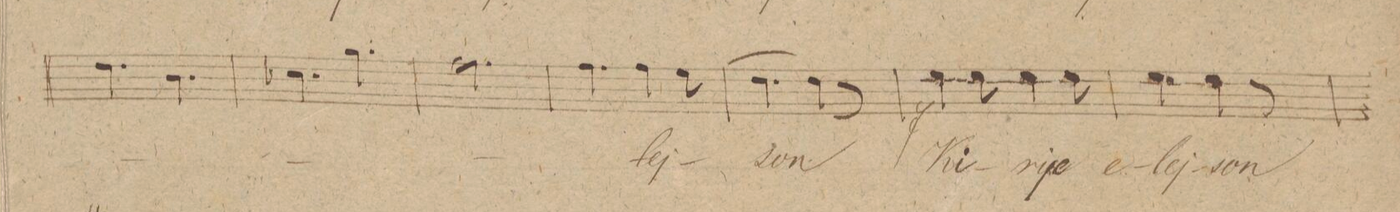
**kern	**text	**dynam
*I"Tenore	*	*
*clefC4	*	*
*k[]	*	*
*M6/8	*	*
4.c\	.	.
4.A\	.	.
=41	=41	=41
4.B-X\	.	.
4.f\	.	.
=42	=42	=42
2.e\	.	.
=43	=43	=43
4.e\	.	.
4e\	lej-	.
(8d\	.	.
=44	=44	=44
4.c\	-son	.
4c\)	.	.
8r	.	.
=45	=45	=45
4d\	Ki-	f
8d\	.	.
4d\	-rije	.
8d\	e-	.
=46	=46	=46
4.d\	-lej-	.
4d\	-son	.
8r	.	.
=47	=47	=47
*-	*-	*-
